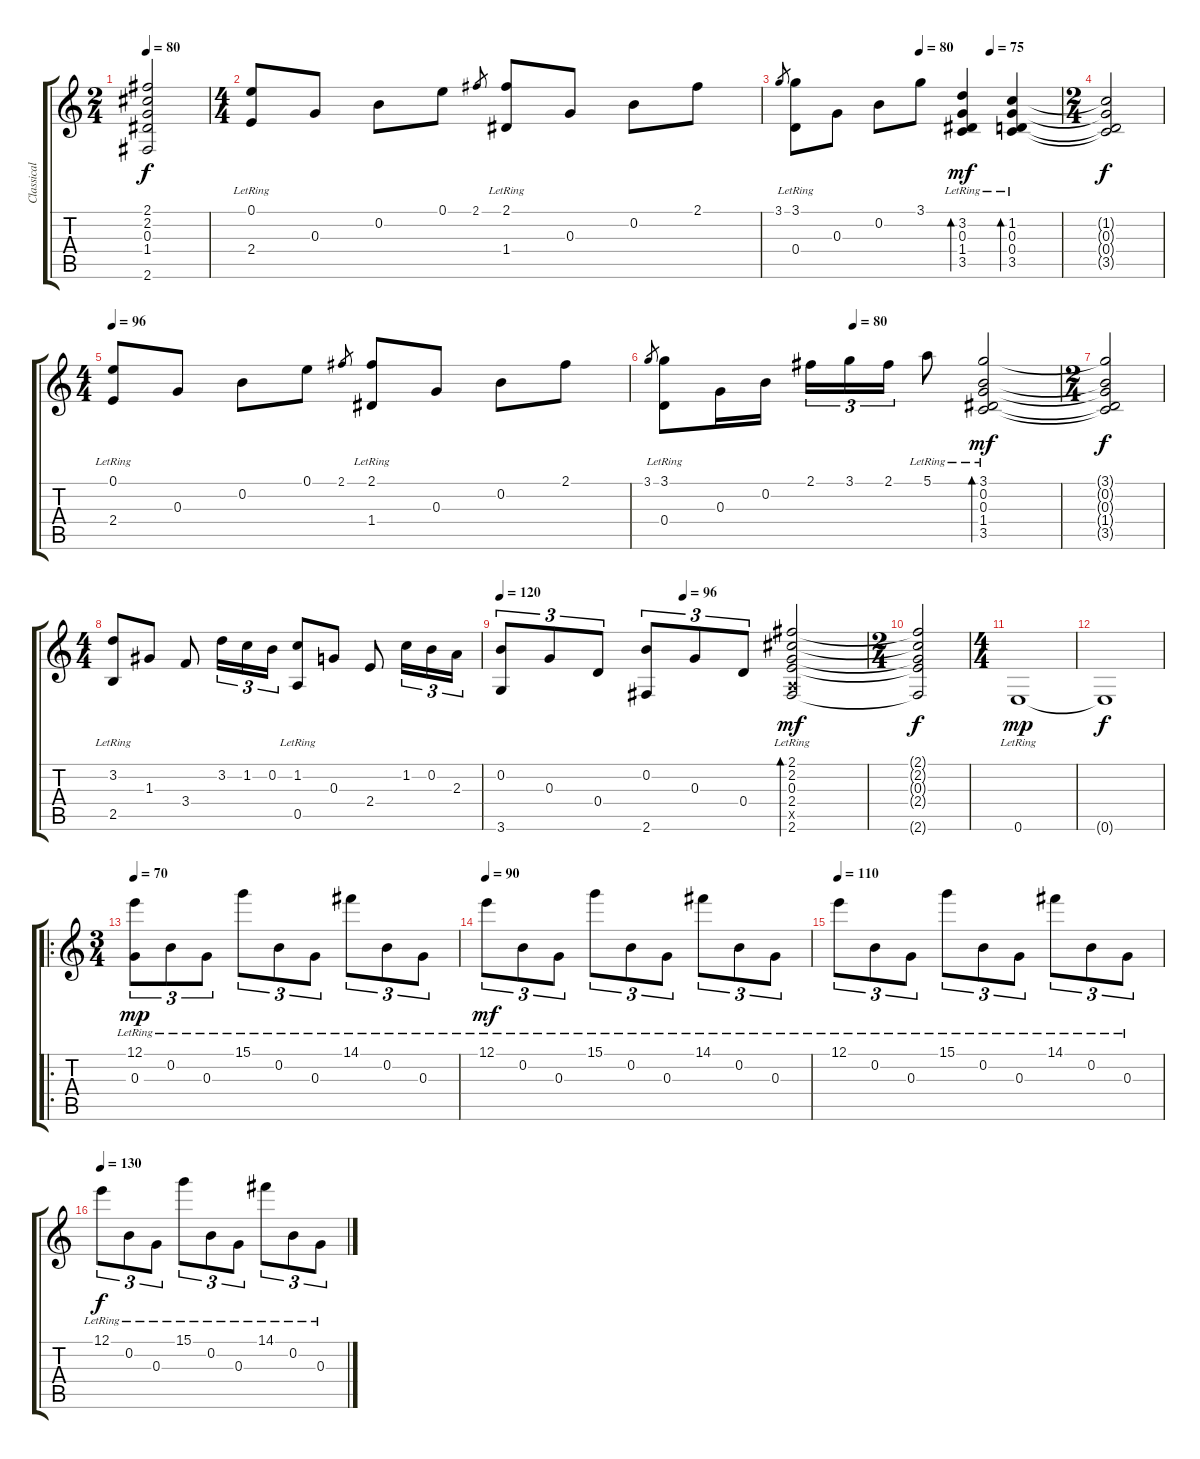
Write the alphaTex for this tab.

\track ("Classical Guitar" "Classical ") {instrument acousticguitarnylon}
\staff {score tabs}
\tuning (E4 B3 G3 D3 A2 E2) {hide}
\ts (2 4)
\tempo 80
\clef g2
\ks c
(2.1{t} 2.2{t} 0.3{t} 1.4{t} 2.6{t}).2{dy f} |
\ts (4 4)
(0.1 2.4{lr}).8 0.3.8 0.2.8 0.1.8 2.1.8{gr} (2.1 1.4{lr}).8 0.3.8 0.2.8 2.1.8 |
\tempo (80 0.5)
\tempo (75 0.75)
3.1.8{gr} (3.1 0.4{lr}).8 0.3.8 0.2.8 3.1.8 (3.2{lr} 0.3{lr} 1.4{lr} 3.5{lr}).4{bd 480 dy mf} (1.2{lr} 0.3{lr} 0.4{lr} 3.5{lr}).4{bd 480} |
\ts (2 4)
(1.2{t} 0.3{t} 0.4{t} 3.5{t}).2{dy f} |
\ts (4 4)
\tempo 96
(0.1 2.4{lr}).8 0.3.8 0.2.8 0.1.8 2.1.8{gr} (2.1 1.4{lr}).8 0.3.8 0.2.8 2.1.8 |
\tempo (80 0.5)
3.1.8{gr} (3.1 0.4{lr}).8 0.3.16 0.2.16 2.1.16{tu (3 2)} 3.1.16{tu (3 2)} 2.1.16{tu (3 2)} 5.1{lr}.8 (3.1{lr} 0.2{lr} 0.3{lr} 1.4{lr} 3.5{lr}).2{bd 480 dy mf} |
\ts (2 4)
(3.1{t} 0.2{t} 0.3{t} 1.4{t} 3.5{t}).2{dy f} |
\ts (4 4)
(3.2 2.5{lr}).8 1.3.8 3.4.8 3.2.16{tu (3 2)} 1.2.16{tu (3 2)} 0.2.16{tu (3 2)} (1.2 0.5{lr}).8 0.3.8 2.4.8 1.2.16{tu (3 2)} 0.2.16{tu (3 2)} 2.3.16{tu (3 2)} |
\tempo 120
\tempo (96 0.5)
(0.2 3.6).8{tu (3 2)} 0.3.8{tu (3 2)} 0.4.8{tu (3 2)} (0.2 2.6).8{tu (3 2)} 0.3.8{tu (3 2)} 0.4.8{tu (3 2)} (2.1{lr} 2.2{lr} 0.3{lr} 2.4{lr} 0.5{x} 2.6{lr}).2{bd 480 dy mf} |
\ts (2 4)
(2.1{t} 2.2{t} 0.3{t} 2.4{t} 2.6{t}).2{dy f} |
\ts (4 4)
0.6{lr}.1{dy mp} |
0.6{t}.1{dy f} |
\ro
\ts (3 4)
\section ("" "")
\tempo 70
(12.1{lr} 0.3{lr}).8{tu (3 2) dy mp} 0.2{lr}.8{tu (3 2)} 0.3{lr}.8{tu (3 2)} 15.1{lr}.8{tu (3 2)} 0.2{lr}.8{tu (3 2)} 0.3{lr}.8{tu (3 2)} 14.1{lr}.8{tu (3 2)} 0.2{lr}.8{tu (3 2)} 0.3{lr}.8{tu (3 2)} |
\tempo 90
12.1{lr}.8{tu (3 2) dy mf} 0.2{lr}.8{tu (3 2)} 0.3{lr}.8{tu (3 2)} 15.1{lr}.8{tu (3 2)} 0.2{lr}.8{tu (3 2)} 0.3{lr}.8{tu (3 2)} 14.1{lr}.8{tu (3 2)} 0.2{lr}.8{tu (3 2)} 0.3{lr}.8{tu (3 2)} |
\tempo 110
12.1{lr}.8{tu (3 2)} 0.2{lr}.8{tu (3 2)} 0.3{lr}.8{tu (3 2)} 15.1{lr}.8{tu (3 2)} 0.2{lr}.8{tu (3 2)} 0.3{lr}.8{tu (3 2)} 14.1{lr}.8{tu (3 2)} 0.2{lr}.8{tu (3 2)} 0.3{lr}.8{tu (3 2)} |
\tempo 130
12.1{lr}.8{tu (3 2) dy f} 0.2{lr}.8{tu (3 2)} 0.3{lr}.8{tu (3 2)} 15.1{lr}.8{tu (3 2)} 0.2{lr}.8{tu (3 2)} 0.3{lr}.8{tu (3 2)} 14.1{lr}.8{tu (3 2)} 0.2{lr}.8{tu (3 2)} 0.3{lr}.8{tu (3 2)}
